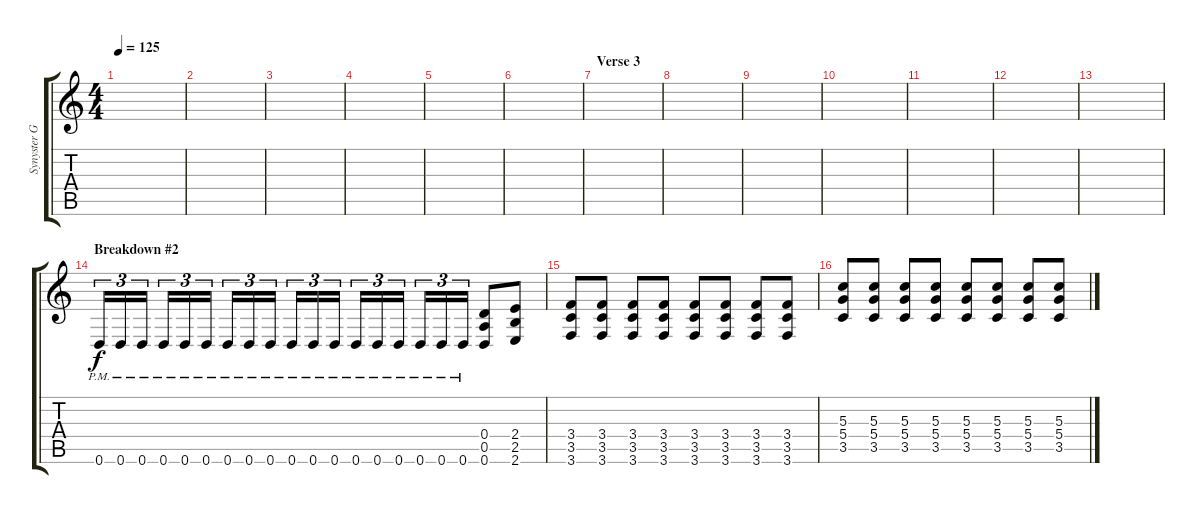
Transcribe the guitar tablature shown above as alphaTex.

\track ("Synyster Gates" "Synyster G") {instrument overdrivenguitar}
\staff {score tabs}
\tuning (E4 B3 G3 D3 A2 D2) {hide}
\ts (4 4)
\tempo 125
\clef g2
\ks c
|
|
|
|
|
|
\section ("" "Verse 3")
|
|
|
|
|
|
|
\section ("" "Breakdown #2")
0.6{pm}.16{tu (3 2) volume 12} 0.6{pm}.16{tu (3 2)} 0.6{pm}.16{tu (3 2)} 0.6{pm}.16{tu (3 2)} 0.6{pm}.16{tu (3 2)} 0.6{pm}.16{tu (3 2)} 0.6{pm}.16{tu (3 2)} 0.6{pm}.16{tu (3 2)} 0.6{pm}.16{tu (3 2)} 0.6{pm}.16{tu (3 2)} 0.6{pm}.16{tu (3 2)} 0.6{pm}.16{tu (3 2)} 0.6{pm}.16{tu (3 2)} 0.6{pm}.16{tu (3 2)} 0.6{pm}.16{tu (3 2)} 0.6{pm}.16{tu (3 2)} 0.6{pm}.16{tu (3 2)} 0.6{pm}.16{tu (3 2)} (0.4 0.5 0.6).8 (2.4 2.5 2.6).8 |
(3.4 3.5 3.6).8 (3.4 3.5 3.6).8 (3.4 3.5 3.6).8 (3.4 3.5 3.6).8 (3.4 3.5 3.6).8 (3.4 3.5 3.6).8 (3.4 3.5 3.6).8 (3.4 3.5 3.6).8 |
(5.3 5.4 3.5).8 (5.3 5.4 3.5).8 (5.3 5.4 3.5).8 (5.3 5.4 3.5).8 (5.3 5.4 3.5).8 (5.3 5.4 3.5).8 (5.3 5.4 3.5).8 (5.3 5.4 3.5).8
